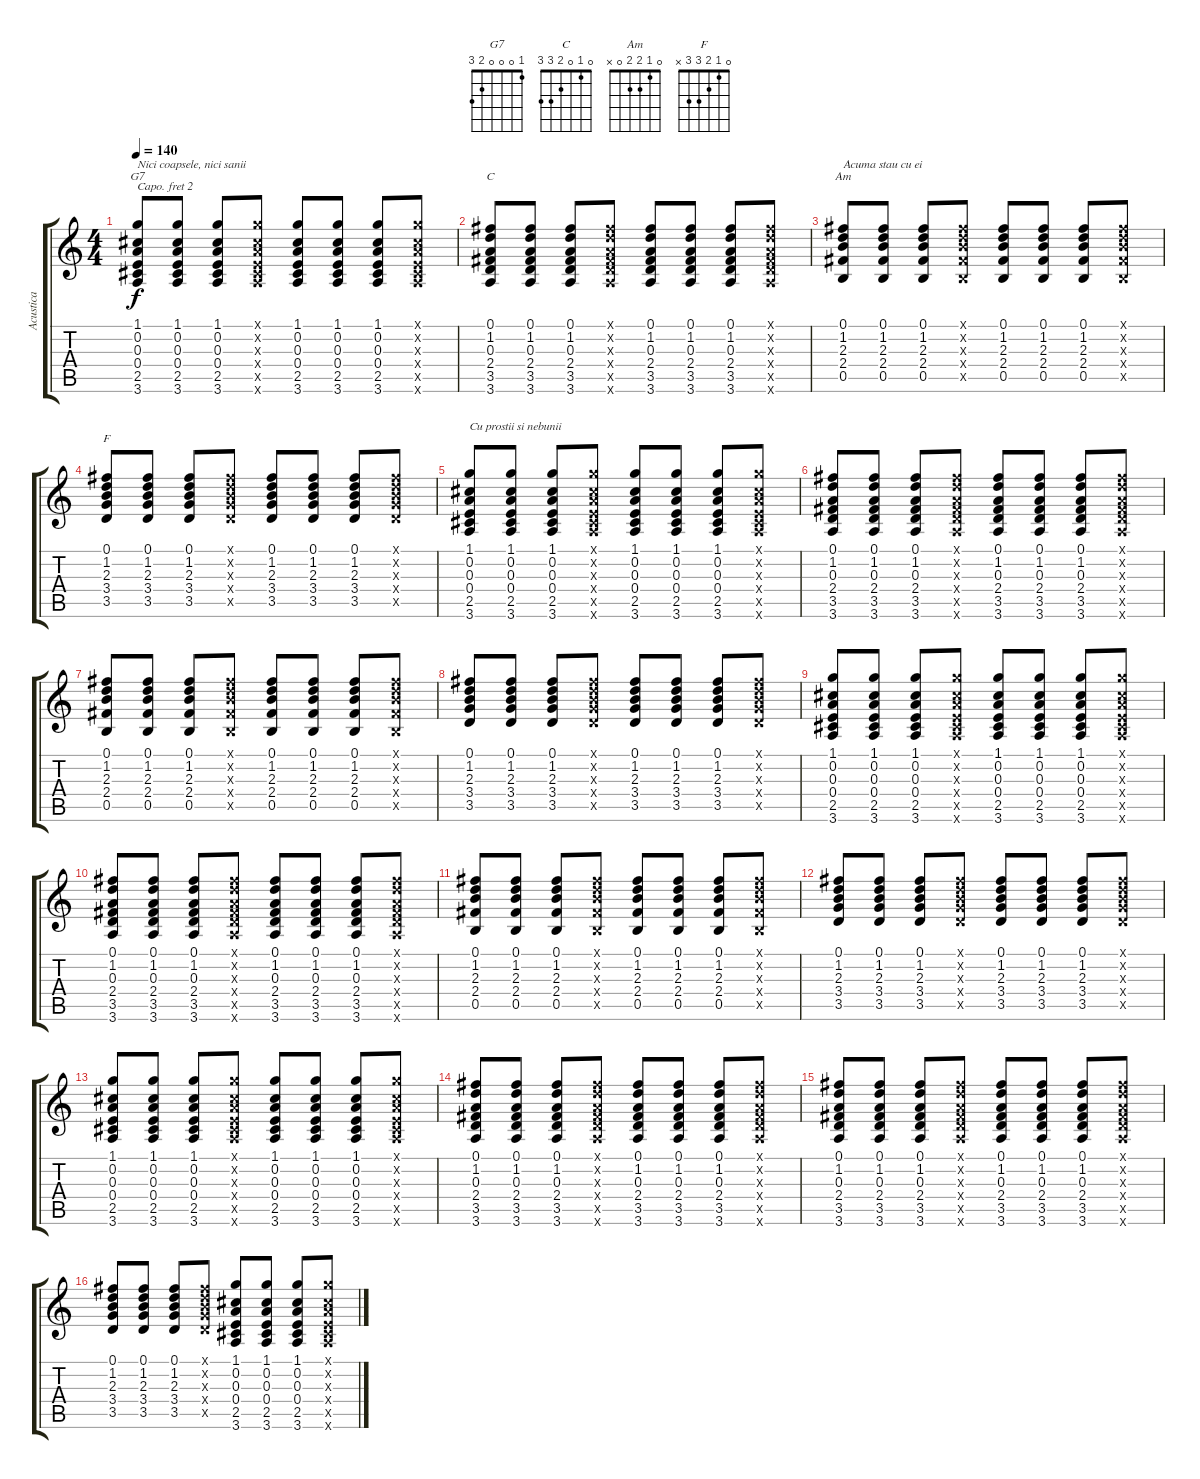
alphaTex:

\track ("Acustica" "Acustica") {instrument acousticguitarsteel}
\staff {score tabs}
\capo 2
\tuning (E4 B3 G3 D3 A2 E2) {hide}
\chord ("G7" 1 0 0 0 2 3)
\chord ("C" 0 1 0 2 3 3)
\chord ("Am" 0 1 2 2 0 x)
\chord ("F" 0 1 2 3 3 x)
\ts (4 4)
\tempo 140
\clef g2
\ks c
(1.1 0.2 0.3 0.4 2.5 3.6).8{ch "G7" txt "Nici coapsele, nici sanii" dy f} (1.1 0.2 0.3 0.4 2.5 3.6).8 (1.1 0.2 0.3 0.4 2.5 3.6).8 (1.1{x} 0.2{x} 0.3{x} 0.4{x} 2.5{x} 3.6{x}).8 (1.1 0.2 0.3 0.4 2.5 3.6).8 (1.1 0.2 0.3 0.4 2.5 3.6).8 (1.1 0.2 0.3 0.4 2.5 3.6).8 (1.1{x} 0.2{x} 0.3{x} 0.4{x} 2.5{x} 3.6{x}).8 |
(0.1 1.2 0.3 2.4 3.5 3.6).8{ch "C"} (0.1 1.2 0.3 2.4 3.5 3.6).8 (0.1 1.2 0.3 2.4 3.5 3.6).8 (0.1{x} 1.2{x} 0.3{x} 2.4{x} 3.5{x} 3.6{x}).8 (0.1 1.2 0.3 2.4 3.5 3.6).8 (0.1 1.2 0.3 2.4 3.5 3.6).8 (0.1 1.2 0.3 2.4 3.5 3.6).8 (0.1{x} 1.2{x} 0.3{x} 2.4{x} 3.5{x} 3.6{x}).8 |
(0.1 1.2 2.3 2.4 0.5).8{ch "Am" txt "Acuma stau cu ei"} (0.1 1.2 2.3 2.4 0.5).8 (0.1 1.2 2.3 2.4 0.5).8 (0.1{x} 1.2{x} 2.3{x} 2.4{x} 0.5{x}).8 (0.1 1.2 2.3 2.4 0.5).8 (0.1 1.2 2.3 2.4 0.5).8 (0.1 1.2 2.3 2.4 0.5).8 (0.1{x} 1.2{x} 2.3{x} 2.4{x} 0.5{x}).8 |
(0.1 1.2 2.3 3.4 3.5).8{ch "F"} (0.1 1.2 2.3 3.4 3.5).8 (0.1 1.2 2.3 3.4 3.5).8 (0.1{x} 1.2{x} 2.3{x} 3.4{x} 3.5{x}).8 (0.1 1.2 2.3 3.4 3.5).8 (0.1 1.2 2.3 3.4 3.5).8 (0.1 1.2 2.3 3.4 3.5).8 (0.1{x} 1.2{x} 2.3{x} 3.4{x} 3.5{x}).8 |
(1.1 0.2 0.3 0.4 2.5 3.6).8{txt "Cu prostii si nebunii"} (1.1 0.2 0.3 0.4 2.5 3.6).8 (1.1 0.2 0.3 0.4 2.5 3.6).8 (1.1{x} 0.2{x} 0.3{x} 0.4{x} 2.5{x} 3.6{x}).8 (1.1 0.2 0.3 0.4 2.5 3.6).8 (1.1 0.2 0.3 0.4 2.5 3.6).8 (1.1 0.2 0.3 0.4 2.5 3.6).8 (1.1{x} 0.2{x} 0.3{x} 0.4{x} 2.5{x} 3.6{x}).8 |
(0.1 1.2 0.3 2.4 3.5 3.6).8 (0.1 1.2 0.3 2.4 3.5 3.6).8 (0.1 1.2 0.3 2.4 3.5 3.6).8 (0.1{x} 1.2{x} 0.3{x} 2.4{x} 3.5{x} 3.6{x}).8 (0.1 1.2 0.3 2.4 3.5 3.6).8 (0.1 1.2 0.3 2.4 3.5 3.6).8 (0.1 1.2 0.3 2.4 3.5 3.6).8 (0.1{x} 1.2{x} 0.3{x} 2.4{x} 3.5{x} 3.6{x}).8 |
(0.1 1.2 2.3 2.4 0.5).8 (0.1 1.2 2.3 2.4 0.5).8 (0.1 1.2 2.3 2.4 0.5).8 (0.1{x} 1.2{x} 2.3{x} 2.4{x} 0.5{x}).8 (0.1 1.2 2.3 2.4 0.5).8 (0.1 1.2 2.3 2.4 0.5).8 (0.1 1.2 2.3 2.4 0.5).8 (0.1{x} 1.2{x} 2.3{x} 2.4{x} 0.5{x}).8 |
(0.1 1.2 2.3 3.4 3.5).8 (0.1 1.2 2.3 3.4 3.5).8 (0.1 1.2 2.3 3.4 3.5).8 (0.1{x} 1.2{x} 2.3{x} 3.4{x} 3.5{x}).8 (0.1 1.2 2.3 3.4 3.5).8 (0.1 1.2 2.3 3.4 3.5).8 (0.1 1.2 2.3 3.4 3.5).8 (0.1{x} 1.2{x} 2.3{x} 3.4{x} 3.5{x}).8 |
(1.1 0.2 0.3 0.4 2.5 3.6).8 (1.1 0.2 0.3 0.4 2.5 3.6).8 (1.1 0.2 0.3 0.4 2.5 3.6).8 (1.1{x} 0.2{x} 0.3{x} 0.4{x} 2.5{x} 3.6{x}).8 (1.1 0.2 0.3 0.4 2.5 3.6).8 (1.1 0.2 0.3 0.4 2.5 3.6).8 (1.1 0.2 0.3 0.4 2.5 3.6).8 (1.1{x} 0.2{x} 0.3{x} 0.4{x} 2.5{x} 3.6{x}).8 |
(0.1 1.2 0.3 2.4 3.5 3.6).8 (0.1 1.2 0.3 2.4 3.5 3.6).8 (0.1 1.2 0.3 2.4 3.5 3.6).8 (0.1{x} 1.2{x} 0.3{x} 2.4{x} 3.5{x} 3.6{x}).8 (0.1 1.2 0.3 2.4 3.5 3.6).8 (0.1 1.2 0.3 2.4 3.5 3.6).8 (0.1 1.2 0.3 2.4 3.5 3.6).8 (0.1{x} 1.2{x} 0.3{x} 2.4{x} 3.5{x} 3.6{x}).8 |
(0.1 1.2 2.3 2.4 0.5).8 (0.1 1.2 2.3 2.4 0.5).8 (0.1 1.2 2.3 2.4 0.5).8 (0.1{x} 1.2{x} 2.3{x} 2.4{x} 0.5{x}).8 (0.1 1.2 2.3 2.4 0.5).8 (0.1 1.2 2.3 2.4 0.5).8 (0.1 1.2 2.3 2.4 0.5).8 (0.1{x} 1.2{x} 2.3{x} 2.4{x} 0.5{x}).8 |
(0.1 1.2 2.3 3.4 3.5).8 (0.1 1.2 2.3 3.4 3.5).8 (0.1 1.2 2.3 3.4 3.5).8 (0.1{x} 1.2{x} 2.3{x} 3.4{x} 3.5{x}).8 (0.1 1.2 2.3 3.4 3.5).8 (0.1 1.2 2.3 3.4 3.5).8 (0.1 1.2 2.3 3.4 3.5).8 (0.1{x} 1.2{x} 2.3{x} 3.4{x} 3.5{x}).8 |
(1.1 0.2 0.3 0.4 2.5 3.6).8 (1.1 0.2 0.3 0.4 2.5 3.6).8 (1.1 0.2 0.3 0.4 2.5 3.6).8 (1.1{x} 0.2{x} 0.3{x} 0.4{x} 2.5{x} 3.6{x}).8 (1.1 0.2 0.3 0.4 2.5 3.6).8 (1.1 0.2 0.3 0.4 2.5 3.6).8 (1.1 0.2 0.3 0.4 2.5 3.6).8 (1.1{x} 0.2{x} 0.3{x} 0.4{x} 2.5{x} 3.6{x}).8 |
(0.1 1.2 0.3 2.4 3.5 3.6).8 (0.1 1.2 0.3 2.4 3.5 3.6).8 (0.1 1.2 0.3 2.4 3.5 3.6).8 (0.1{x} 1.2{x} 0.3{x} 2.4{x} 3.5{x} 3.6{x}).8 (0.1 1.2 0.3 2.4 3.5 3.6).8 (0.1 1.2 0.3 2.4 3.5 3.6).8 (0.1 1.2 0.3 2.4 3.5 3.6).8 (0.1{x} 1.2{x} 0.3{x} 2.4{x} 3.5{x} 3.6{x}).8 |
(0.1 1.2 0.3 2.4 3.5 3.6).8 (0.1 1.2 0.3 2.4 3.5 3.6).8 (0.1 1.2 0.3 2.4 3.5 3.6).8 (0.1{x} 1.2{x} 0.3{x} 2.4{x} 3.5{x} 3.6{x}).8 (0.1 1.2 0.3 2.4 3.5 3.6).8 (0.1 1.2 0.3 2.4 3.5 3.6).8 (0.1 1.2 0.3 2.4 3.5 3.6).8 (0.1{x} 1.2{x} 0.3{x} 2.4{x} 3.5{x} 3.6{x}).8 |
(0.1 1.2 2.3 3.4 3.5).8 (0.1 1.2 2.3 3.4 3.5).8 (0.1 1.2 2.3 3.4 3.5).8 (0.1{x} 1.2{x} 2.3{x} 3.4{x} 3.5{x}).8 (1.1 0.2 0.3 0.4 2.5 3.6).8 (1.1 0.2 0.3 0.4 2.5 3.6).8 (1.1 0.2 0.3 0.4 2.5 3.6).8 (1.1{x} 0.2{x} 0.3{x} 0.4{x} 2.5{x} 3.6{x}).8
